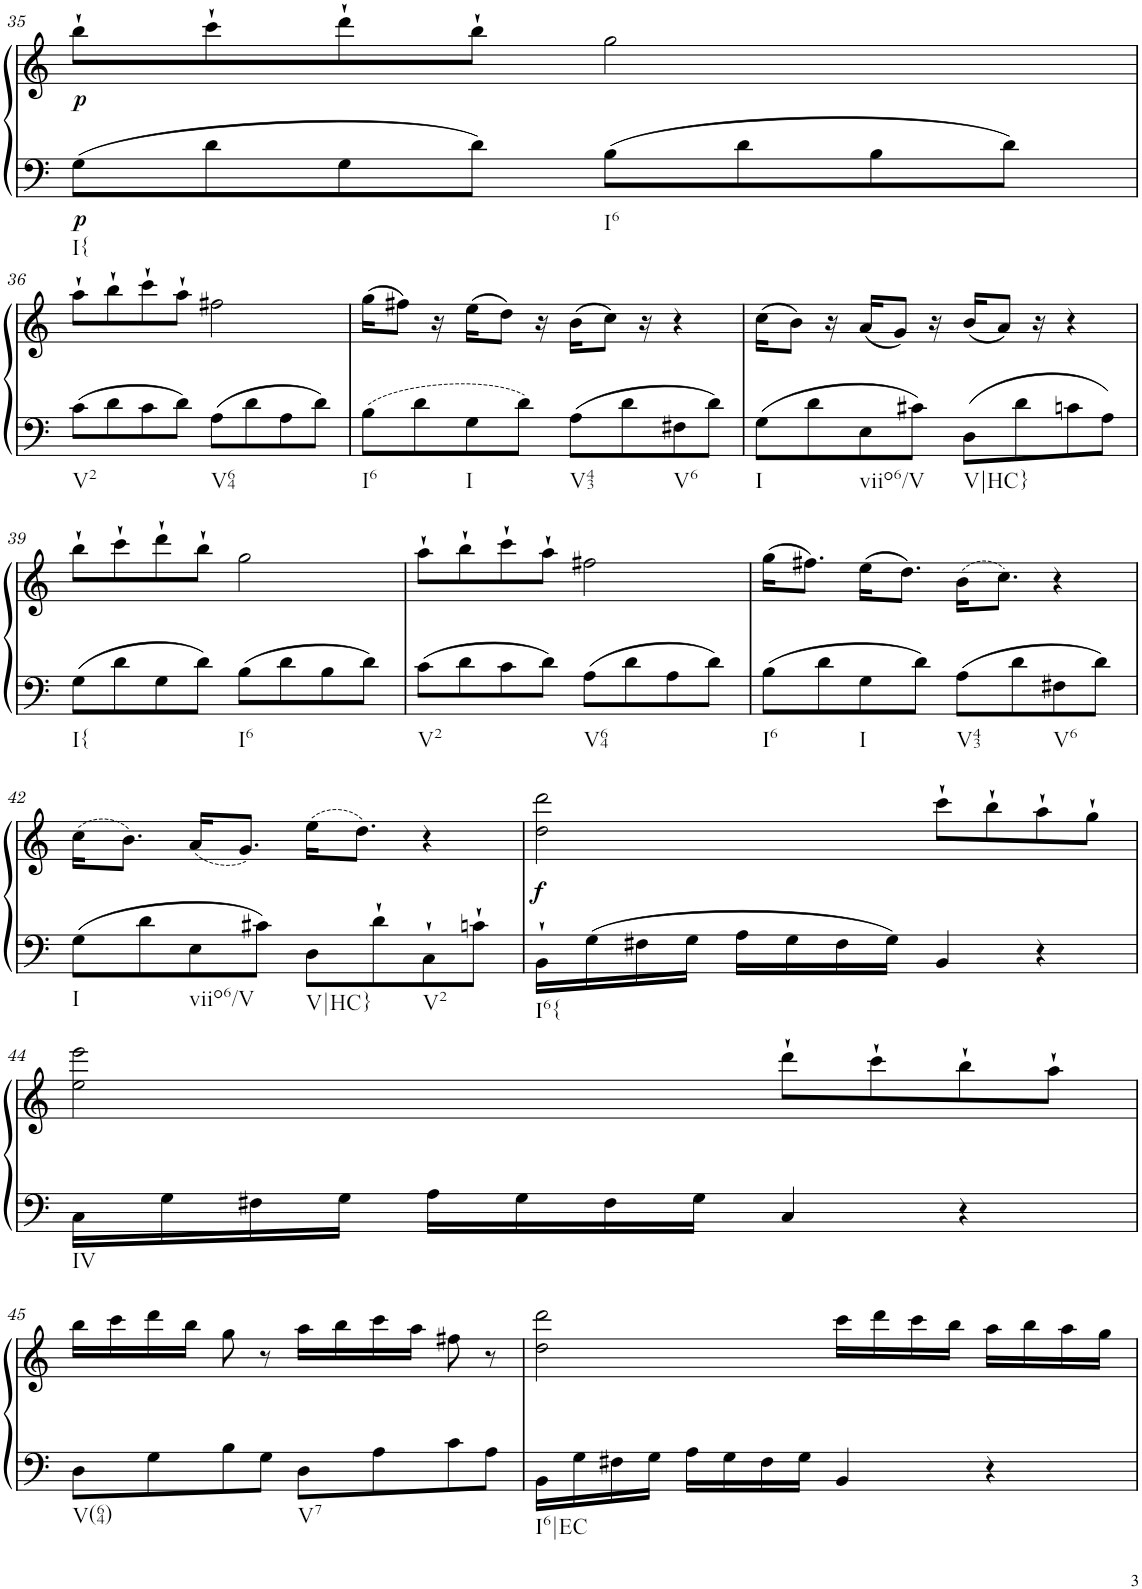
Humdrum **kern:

**kern	**kern	**dynam
*part1	*part1	*part1
*staff2	*staff1	*staff1/2
*I"Klavier linke Hand	*	*
!!LO:PB:g=z
*clefF4	*clefG2	*
*k[]	*k[]	*
*M4/4	*M4/4	*
=35	=35	=35
!LO:TX:b:t=I{	!	!
!	!	!LO:DY:b=2
!	!	!LO:DY:n=1:b
8G\L	8bb`\L	p p
8d\	8ccc`\	.
8G\	8ddd`\	.
8d\J	8bb`\J	.
!LO:TX:b:t=I6	!	!
8B\L	2gg\	.
8d\	.	.
8B\	.	.
8d\J	.	.
!!LO:LB:g=z
=36	=36	=36
!LO:TX:b:t=V2	!	!
8c\L	8aa`\L	.
8d\	8bb`\	.
8c\	8ccc`\	.
8d\J	8aa`\J	.
!LO:TX:b:t=V64	!	!
8A\L	2ff#X\	.
8d\	.	.
8A\	.	.
8d\J	.	.
=37	=37	=37
!LO:TX:b:t=I6	!	!
8B\L	(16gg\KL	.
.	8ff#X\J)	.
8d\	.	.
.	16r	.
!LO:TX:b:t=I	!	!
8G\	(16ee\KL	.
.	8dd\J)	.
8d\J	.	.
.	16r	.
!LO:TX:b:t=V43	!	!
8A\L	(16b\KL	.
.	8cc\J)	.
8d\	.	.
.	16r	.
!LO:TX:b:t=V6	!	!
8F#X\	4r	.
8d\J	.	.
=38	=38	=38
!LO:TX:b:t=I	!	!
8G\L	(16cc\KL	.
.	8b\J)	.
8d\	.	.
.	16r	.
!LO:TX:b:t=viio6/V	!	!
8E\	(16a/KL	.
.	8g/J)	.
8c#X\J	.	.
.	16r	.
!LO:TX:b:t=V|HC}	!	!
8D\L	(16b/KL	.
.	8a/J)	.
8d\	.	.
.	16r	.
8cn\	4r	.
8A\J	.	.
!!LO:LB:g=z
=39	=39	=39
!LO:TX:b:t=I{	!	!
8G\L	8bb`\L	.
8d\	8ccc`\	.
8G\	8ddd`\	.
8d\J	8bb`\J	.
!LO:TX:b:t=I6	!	!
8B\L	2gg\	.
8d\	.	.
8B\	.	.
8d\J	.	.
=40	=40	=40
!LO:TX:b:t=V2	!	!
8c\L	8aa`\L	.
8d\	8bb`\	.
8c\	8ccc`\	.
8d\J	8aa`\J	.
!LO:TX:b:t=V64	!	!
8A\L	2ff#X\	.
8d\	.	.
8A\	.	.
8d\J	.	.
=41	=41	=41
!LO:TX:b:t=I6	!	!
8B\L	(16gg\KL	.
.	8.ff#X\J)	.
8d\	.	.
!LO:TX:b:t=I	!	!
8G\	(16ee\KL	.
.	8.dd\J)	.
8d\J	.	.
!LO:TX:b:t=V43	!	!
8A\L	(16b\KL	.
.	8.cc\J)	.
8d\	.	.
!LO:TX:b:t=V6	!	!
8F#X\	4r	.
8d\J	.	.
!!LO:LB:g=z
=42	=42	=42
!LO:TX:b:t=I	!	!
8G\L	(16cc\KL	.
.	8.b\J)	.
8d\	.	.
!LO:TX:b:t=viio6/V	!	!
8E\	(16a/KL	.
.	8.g/J)	.
8c#X\J	.	.
!LO:TX:b:t=V|HC}	!	!
8D\L	(16ee\KL	.
.	8.dd\J)	.
8d`\	.	.
!LO:TX:b:t=V2	!	!
8C`\	4r	.
8cn`\J	.	.
=43	=43	=43
!LO:TX:b:t=I6{	!	!
!	!	!LO:DY:b
16BB`\LL	2dd\ 2ddd\	f
16G\	.	.
16F#X\	.	.
16G\JJ	.	.
16A\LL	.	.
16G\	.	.
16F#\	.	.
16G\JJ	.	.
4BB/	8ccc`\L	.
.	8bb`\	.
4r	8aa`\	.
.	8gg`\J	.
!!LO:LB:g=z
=44	=44	=44
!LO:TX:b:t=IV	!	!
16C\LL	2ee\ 2eee\	.
16G\	.	.
16F#X\	.	.
16G\JJ	.	.
16A\LL	.	.
16G\	.	.
16F#\	.	.
16G\JJ	.	.
4C/	8ddd`\L	.
.	8ccc`\	.
4r	8bb`\	.
.	8aa`\J	.
!!LO:LB:g=z
=45	=45	=45
!LO:TX:b:t=V(64)	!	!
8D\L	16bb\LL	.
.	16ccc\	.
8G\	16ddd\	.
.	16bb\JJ	.
8B\	8gg\	.
8G\J	8r	.
!LO:TX:b:t=V7	!	!
8D\L	16aa\LL	.
.	16bb\	.
8A\	16ccc\	.
.	16aa\JJ	.
8c\	8ff#X\	.
8A\J	8r	.
=46	=46	=46
!LO:TX:b:t=I6|EC	!	!
16BB\LL	2dd\ 2ddd\	.
16G\	.	.
16F#X\	.	.
16G\JJ	.	.
16A\LL	.	.
16G\	.	.
16F#\	.	.
16G\JJ	.	.
4BB/	16ccc\LL	.
.	16ddd\	.
.	16ccc\	.
.	16bb\JJ	.
4r	16aa\LL	.
.	16bb\	.
.	16aa\	.
.	16gg\JJ	.
=	=	=
*-	*-	*-
